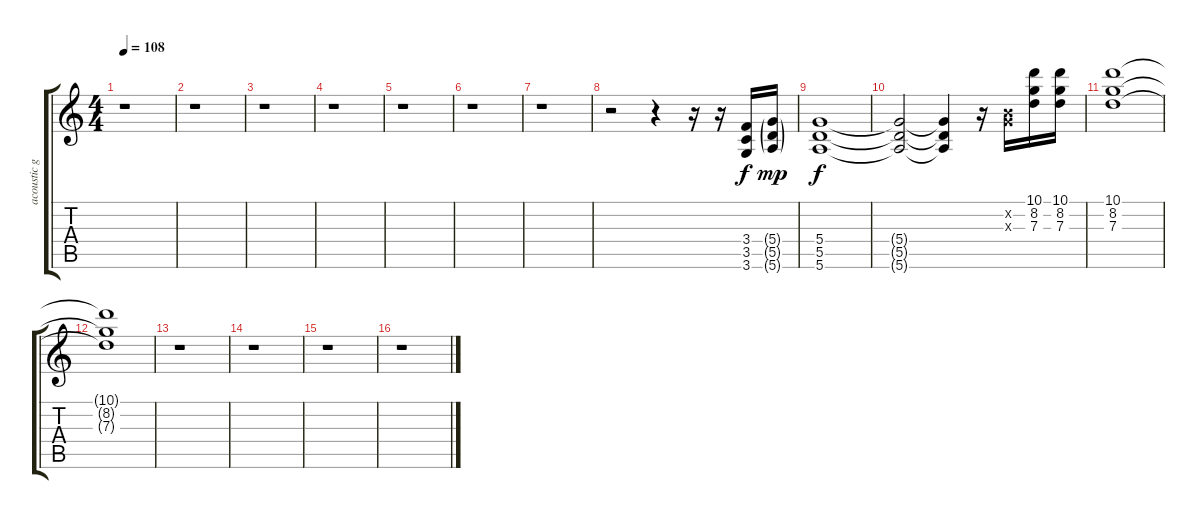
\track ("acoustic guitar" "acoustic g") {instrument acousticguitarnylon}
\staff {score tabs}
\tuning (E4 B3 G3 D3 A2 E2) {hide}
\ts (4 4)
\tempo 108
\clef g2
\ks c
r.1{dy f} |
r.1 |
r.1 |
r.1 |
r.1 |
r.1 |
r.1 |
r.2 r.4 r.16 r.16 (3.4 3.5 3.6).16 (5.4{g} 5.5{g} 5.6{g}).16{dy mp} |
(5.4 5.5 5.6).1{dy f} |
(5.4{t} 5.5{t} 5.6{t}).2 (5.4{t} 5.5{t} 5.6{t}).4 r.16 (0.2{x} 0.3{x}).16 (10.1 8.2 7.3).16 (10.1 8.2 7.3).16 |
(10.1 8.2 7.3).1 |
(10.1{t} 8.2{t} 7.3{t}).1 |
r.1 |
r.1 |
r.1 |
r.1
